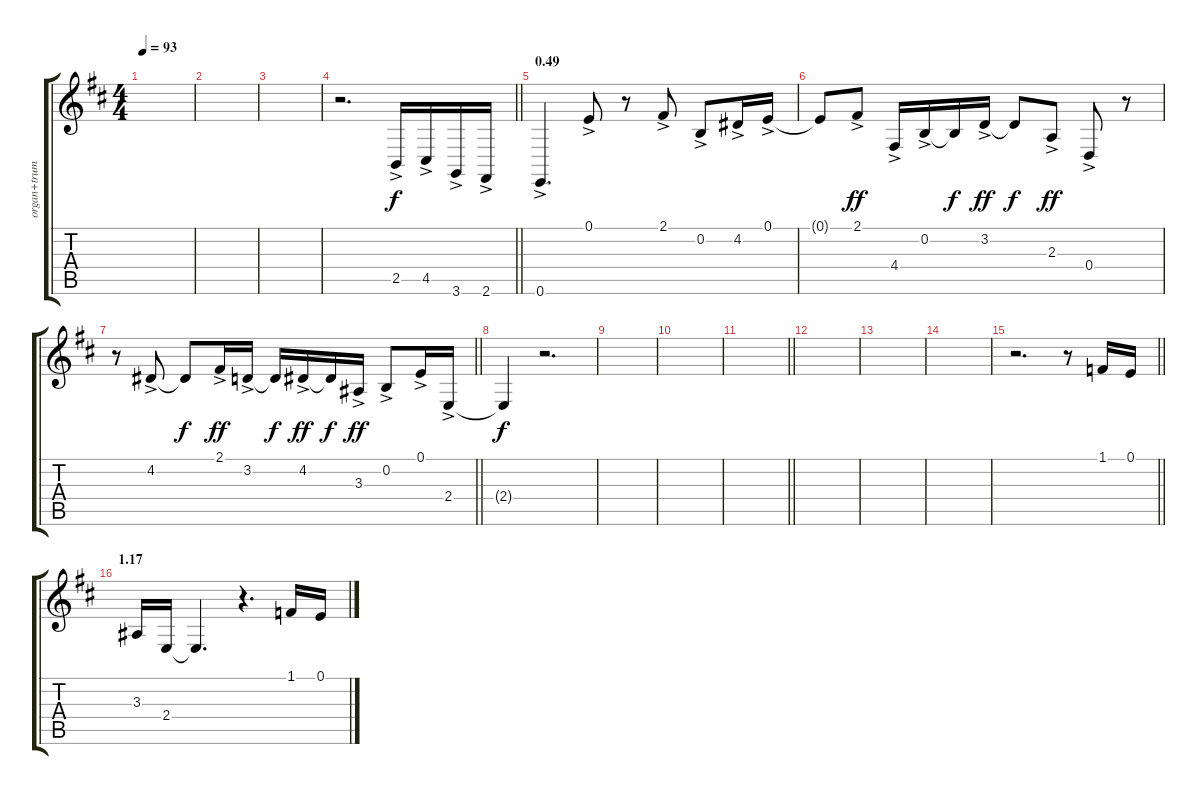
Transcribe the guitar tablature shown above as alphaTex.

\track ("organ+trumpet" "organ+trum") {instrument percussiveorgan}
\staff {score tabs}
\tuning (E4 B3 G3 D3 A2 E2) {hide}
\ts (4 4)
\tempo 93
\clef g2
\ks d
|
|
|
\barLineRight lightlight
r.2{d} 2.5{ac}.16 4.5{ac}.16 3.6{ac}.16 2.6{ac}.16 |
\section ("" "0.49")
0.6{ac}.4{d} 0.1{ac}.8 r.8 2.1{ac}.8 0.2{ac}.8 4.2{ac}.16 0.1{ac}.16 |
0.1{t}.8{dy f} 2.1{ac}.8{dy ff} 4.4{ac}.16 0.2{ac}.16 0.2{t}.16{dy f} 3.2{ac}.16{dy ff} 3.2{t}.8{dy f} 2.3{ac}.8{dy ff} 0.4{ac}.8 r.8 |
\barLineRight lightlight
r.8 4.2{ac}.8 4.2{t}.8{dy f} 2.1{ac}.16{dy ff} 3.2{ac}.16 3.2{t}.16{dy f} 4.2{ac}.16{dy ff} 4.2{t}.16{dy f} 3.3{ac}.16{dy ff} 0.2{ac}.8 0.1{ac}.16 2.4{ac}.16 |
2.4{t}.4{dy f} r.2{d} |
|
|
\barLineRight lightlight
|
|
|
|
\barLineRight lightlight
r.2{d} r.8 1.1.16 0.1.16 |
\section ("" "1.17")
3.3.16 2.4.16 2.4{t}.4{d} r.4{d} 1.1.16 0.1.16
